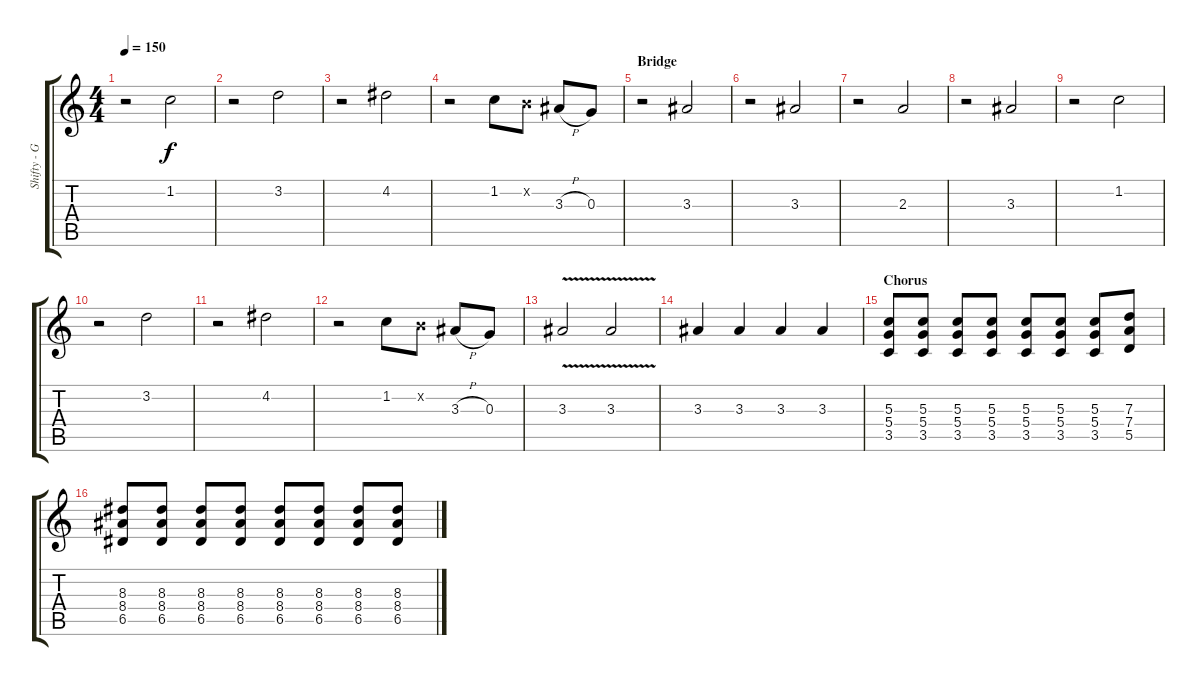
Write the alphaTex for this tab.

\track ("Shifty - Guitar" "Shifty - G") {instrument overdrivenguitar}
\staff {score tabs}
\tuning (E4 B3 G3 D3 A2 E2) {hide}
\ts (4 4)
\tempo 150
\clef g2
\ks c
r.2{dy f} 1.2.2 |
r.2 3.2.2 |
r.2 4.2.2 |
r.2 1.2.8 0.2{x}.8 3.3{h}.8 0.3.8 |
\section ("" "Bridge")
r.2 3.3.2 |
r.2 3.3.2 |
r.2 2.3.2 |
r.2 3.3.2 |
r.2 1.2.2 |
r.2 3.2.2 |
r.2 4.2.2 |
r.2 1.2.8 0.2{x}.8 3.3{h}.8 0.3.8 |
3.3{v}.2 3.3{v}.2 |
3.3.4 3.3.4 3.3.4 3.3.4 |
\section ("" "Chorus")
(5.3 5.4 3.5).8 (5.3 5.4 3.5).8 (5.3 5.4 3.5).8 (5.3 5.4 3.5).8 (5.3 5.4 3.5).8 (5.3 5.4 3.5).8 (5.3 5.4 3.5).8 (7.3 7.4 5.5).8 |
(8.3 8.4 6.5).8 (8.3 8.4 6.5).8 (8.3 8.4 6.5).8 (8.3 8.4 6.5).8 (8.3 8.4 6.5).8 (8.3 8.4 6.5).8 (8.3 8.4 6.5).8 (8.3 8.4 6.5).8
